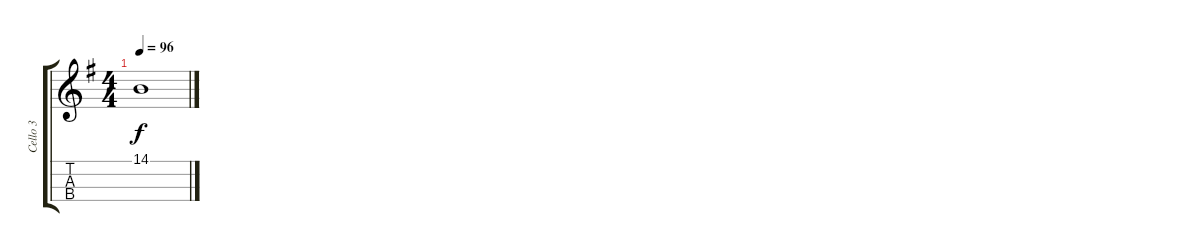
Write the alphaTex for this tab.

\track ("Cello 3" "Cello 3") {instrument cello}
\staff {score tabs}
\tuning (A3 D3 G2 C2) {hide}
\ts (4 4)
\tempo 96
\clef g2
\ks g
14.1.1{dy f}
